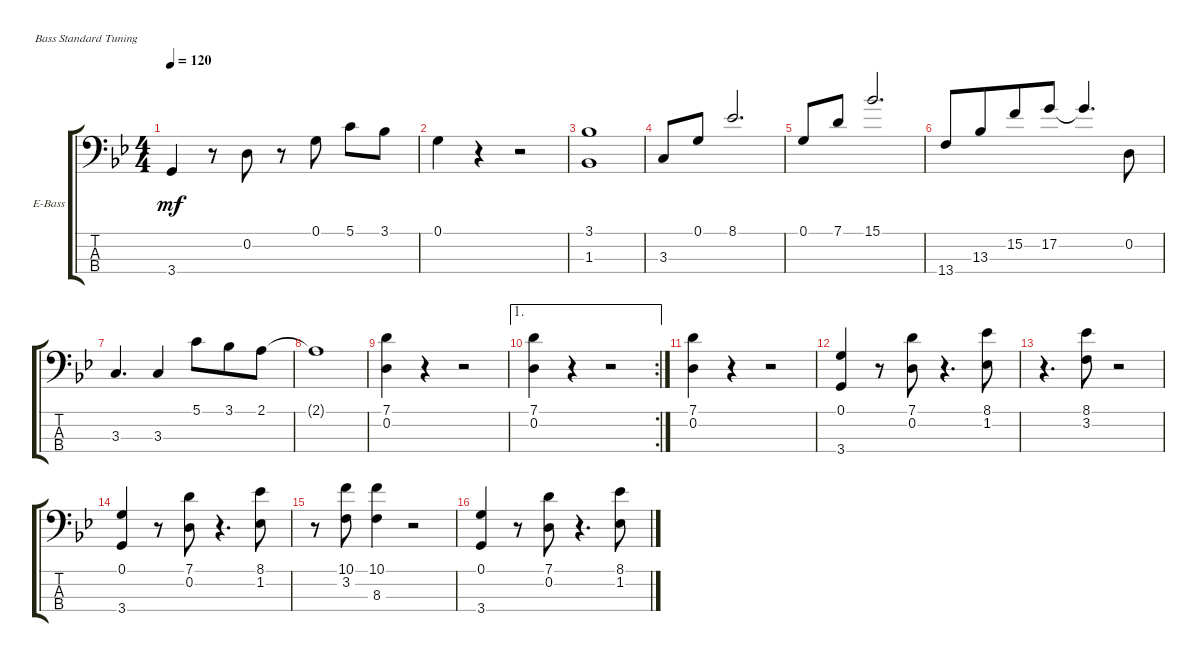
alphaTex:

\defaultSystemsLayout 4
\bracketExtendMode groupsimilarinstruments
\firstSystemTrackNameOrientation horizontal
\otherSystemsTrackNameOrientation horizontal
\track ("Electric Bass" "E-Bass") {multiBarRest instrument electricbassfinger}
\staff {score tabs}
\tuning (G2 D2 A1 E1)
\ts (4 4)
\tempo 120
\clef f4
\scale
0.333333
\ks bb
3.4.4{dy mf} r.8 0.2.8 r.8 0.1.8 5.1.8 3.1.8 |
\scale
0.333333 0.1.4 r.4 r.2 |
\scale
0.333333 (3.1 1.3).1 |
\scale
0.333333 3.3.8 0.1.8 8.1.2{d beam invert} |
\scale
0.333333 0.1.8 7.1.8 15.1.2{d beam invert} |
\scale
0.333333 13.4.8 13.3.8{beam merge} 15.2.8 17.2.8 17.2{t}.4{d beam invert} 0.2.8 |
\scale
0.333333 3.3.4{d} 3.3.4 5.1.8{beam merge} 3.1.8{beam merge} 2.1.8 |
\scale
0.322917 2.1{t}.1 |
\scale
0.322917 (0.2 7.1).4 r.4 r.2 |
\ae 1
\rc 2
\scale
0.354167 (0.2 7.1).4 r.4 r.2 |
\scale
0.333333 (0.2 7.1).4 r.4 r.2 |
\scale
0.333333 (0.1 3.4).4 r.8 (0.2 7.1).8 r.4{d} (1.2 8.1).8 |
\scale
0.333333 r.4{d} (3.2 8.1).8 r.2 |
\scale
0.333333 (0.1 3.4).4 r.8 (0.2 7.1).8 r.4{d} (1.2 8.1).8 |
\scale
0.333333 r.8 (3.2 10.1).8 (8.3 10.1).4 r.2 |
\scale
0.333333 (0.1 3.4).4 r.8 (0.2 7.1).8 r.4{d} (1.2 8.1).8
